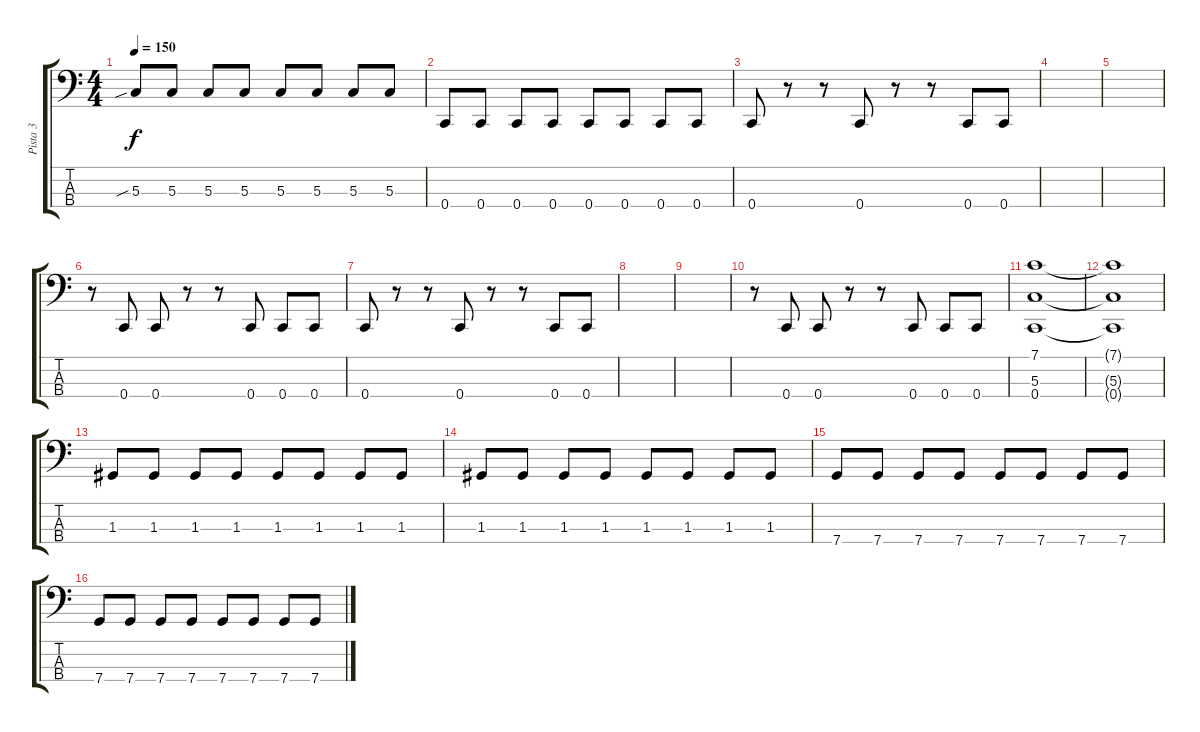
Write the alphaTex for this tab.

\track ("Pista 3" "Pista 3") {instrument electricbasspick}
\staff {score tabs}
\tuning (F2 C2 G1 C1) {hide}
\ts (4 4)
\tempo 150
\clef f4
\ks c
5.3{sib}.8{dy f} 5.3.8 5.3.8 5.3.8 5.3.8 5.3.8 5.3.8 5.3.8 |
0.4.8 0.4.8 0.4.8 0.4.8 0.4.8 0.4.8 0.4.8 0.4.8 |
0.4.8 r.8 r.8 0.4.8 r.8 r.8 0.4.8 0.4.8 |
|
|
r.8 0.4.8 0.4.8 r.8 r.8 0.4.8 0.4.8 0.4.8 |
0.4.8 r.8 r.8 0.4.8 r.8 r.8 0.4.8 0.4.8 |
|
|
r.8 0.4.8 0.4.8 r.8 r.8 0.4.8 0.4.8 0.4.8 |
(7.1 5.3 0.4).1 |
(7.1{t} 5.3{t} 0.4{t}).1 |
1.3.8 1.3.8 1.3.8 1.3.8 1.3.8 1.3.8 1.3.8 1.3.8 |
1.3.8 1.3.8 1.3.8 1.3.8 1.3.8 1.3.8 1.3.8 1.3.8 |
7.4.8 7.4.8 7.4.8 7.4.8 7.4.8 7.4.8 7.4.8 7.4.8 |
7.4.8 7.4.8 7.4.8 7.4.8 7.4.8 7.4.8 7.4.8 7.4.8
